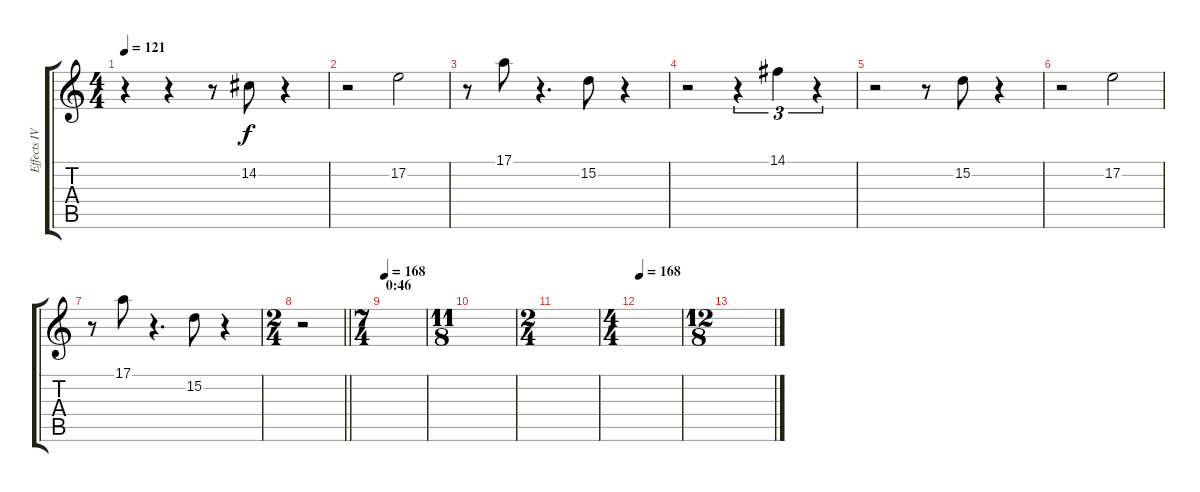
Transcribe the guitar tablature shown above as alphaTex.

\track ("Effects IV" "Effects IV") {instrument glockenspiel}
\staff {score tabs}
\tuning (E4 B3 G3 D3 A2 E2) {hide}
\ts (4 4)
\tempo 121
\clef g2
\ks c
r.4{dy f} r.4 r.8 14.2.8 r.4 |
r.2 17.2.2 |
r.8 17.1.8 r.4{d} 15.2.8 r.4 |
r.2 r.4{tu (3 2)} 14.1.4{tu (3 2)} r.4{tu (3 2)} |
r.2 r.8 15.2.8 r.4 |
r.2 17.2.2 |
r.8 17.1.8 r.4{d} 15.2.8 r.4 |
\ts (2 4)
\barLineRight lightlight
r.2 |
\ts (7 4)
\section ("" "0:46")
\tempo 168
|
\ts (11 8)
|
\ts (2 4)
|
\ts (4 4)
\tempo 168
|
\ts (12 8)
